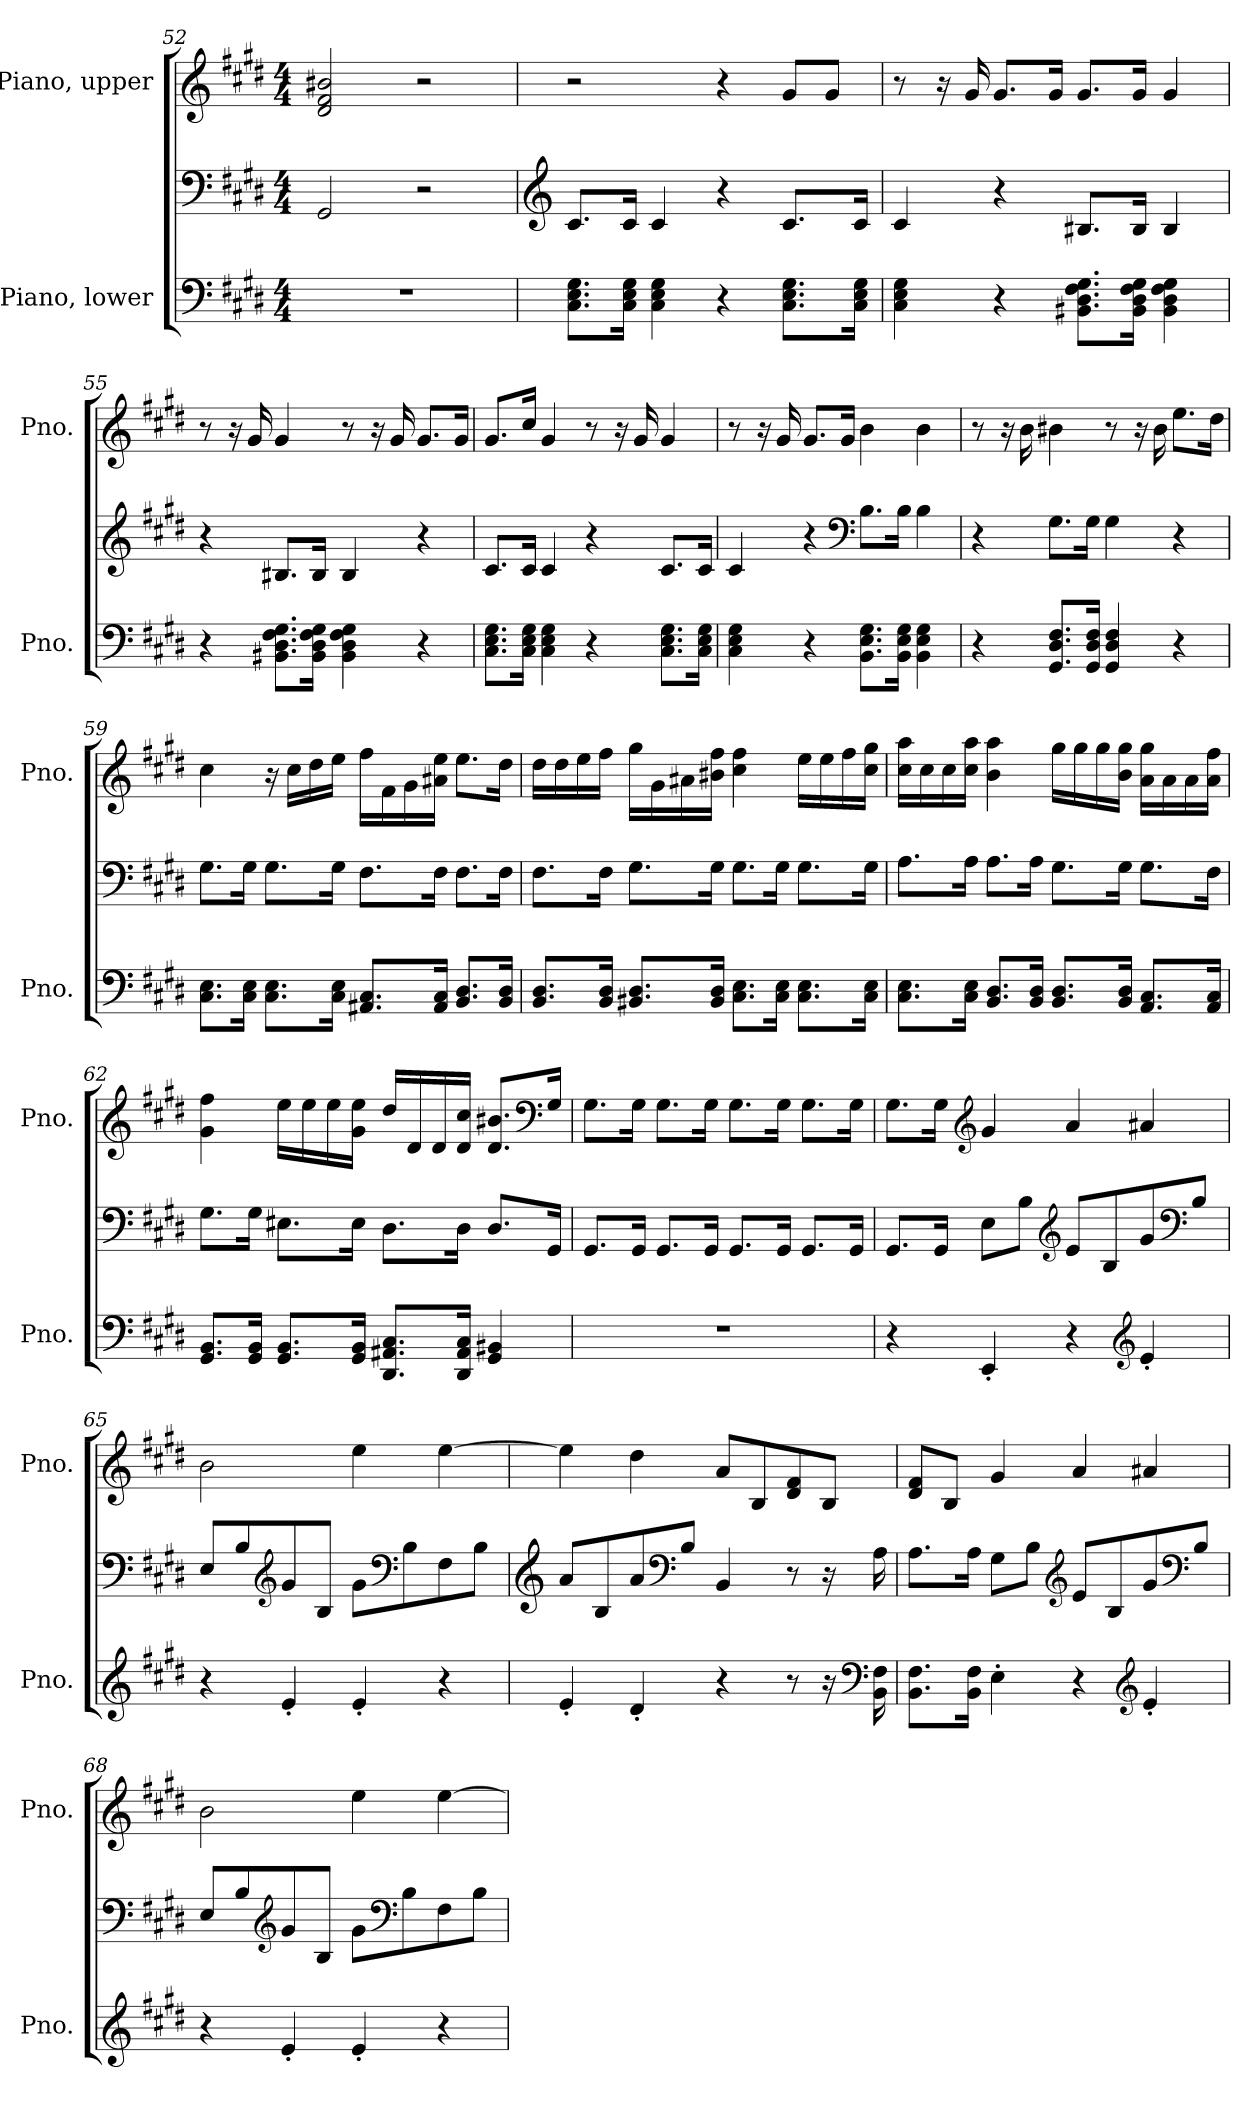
**kern	**kern	**kern
*part2	*part2	*part1
*staff3	*staff2	*staff1
*I"Piano, lower	*	*I"Piano, upper
*I'Pno.	*	*I'Pno.
*clefF4	*clefF4	*clefG2
*k[f#c#g#d#]	*k[f#c#g#d#]	*k[f#c#g#d#]
*M4/4	*M4/4	*M4/4
=52	=52	=52
1r	2GG#/	2d#/ 2f#/ 2b#X/
.	2r	2r
!!LO:LB:g=z
=53	=53	=53
*	*clefG2	*
8.C#\ 8.E\ 8.G#\L	8.c#/L	2r
16C#\ 16E\ 16G#\Jk	16c#/Jk	.
4C#\ 4E\ 4G#\	4c#/	.
4r	4r	4r
8.C#\ 8.E\ 8.G#\L	8.c#/L	8g#/L
.	.	8g#/J
16C#\ 16E\ 16G#\Jk	16c#/Jk	.
=54	=54	=54
4C#\ 4E\ 4G#\	4c#/	8r
.	.	16r
.	.	16g#/
4r	4r	8.g#/L
.	.	16g#/Jk
8.BB#X\ 8.D#\ 8.F#\ 8.G#\L	8.B#X/L	8.g#/L
16BB#\ 16D#\ 16F#\ 16G#\Jk	16B#/Jk	16g#/Jk
4BB#\ 4D#\ 4F#\ 4G#\	4B#/	4g#/
=55	=55	=55
4r	4r	8r
.	.	16r
.	.	16g#/
8.BB#X\ 8.D#\ 8.F#\ 8.G#\L	8.B#X/L	4g#/
16BB#\ 16D#\ 16F#\ 16G#\Jk	16B#/Jk	.
4BB#\ 4D#\ 4F#\ 4G#\	4B#/	8r
.	.	16r
.	.	16g#/
4r	4r	8.g#/L
.	.	16g#/Jk
!!LO:LB:g=z
=56	=56	=56
8.C#\ 8.E\ 8.G#\L	8.c#/L	8.g#/L
16C#\ 16E\ 16G#\Jk	16c#/Jk	16cc#/Jk
4C#\ 4E\ 4G#\	4c#/	4g#/
4r	4r	8r
.	.	16r
.	.	16g#/
8.C#\ 8.E\ 8.G#\L	8.c#/L	4g#/
16C#\ 16E\ 16G#\Jk	16c#/Jk	.
=57	=57	=57
4C#\ 4E\ 4G#\	4c#/	8r
.	.	16r
.	.	16g#/
4r	4r	8.g#/L
.	.	16g#/Jk
*	*clefF4	*
8.BB\ 8.E\ 8.G#\L	8.B\L	4b\
16BB\ 16E\ 16G#\Jk	16B\Jk	.
4BB\ 4E\ 4G#\	4B\	4b\
=58	=58	=58
4r	4r	8r
.	.	16r
.	.	16b\
8.GG#/ 8.D#/ 8.F#/L	8.G#\L	4b#X\
16GG#/ 16D#/ 16F#/Jk	16G#\Jk	.
4GG#/ 4D#/ 4F#/	4G#\	8r
.	.	16r
.	.	16b#\
4r	4r	8.ee\L
.	.	16dd#\Jk
!!LO:PB:g=z
=59	=59	=59
8.C#\ 8.E\L	8.G#\L	4cc#\
16C#\ 16E\Jk	16G#\Jk	.
8.C#\ 8.E\L	8.G#\L	16r
.	.	16cc#\LL
.	.	16dd#\
16C#\ 16E\Jk	16G#\Jk	16ee\JJ
8.AA#X/ 8.C#/L	8.F#\L	16ff#\LL
.	.	16f#\
.	.	16g#\
16AA#/ 16C#/Jk	16F#\Jk	16a#X\ 16ee\JJ
8.BB/ 8.D#/L	8.F#\L	8.ee\L
16BB/ 16D#/Jk	16F#\Jk	16dd#\Jk
=60	=60	=60
8.BB/ 8.D#/L	8.F#\L	16dd#\LL
.	.	16dd#\
.	.	16ee\
16BB/ 16D#/Jk	16F#\Jk	16ff#\JJ
8.BB#X/ 8.D#/L	8.G#\L	16gg#\LL
.	.	16g#\
.	.	16a#X\
16BB#/ 16D#/Jk	16G#\Jk	16b#X\ 16ff#\JJ
8.C#\ 8.E\L	8.G#\L	4cc#\ 4ff#\
16C#\ 16E\Jk	16G#\Jk	.
8.C#\ 8.E\L	8.G#\L	16ee\LL
.	.	16ee\
.	.	16ff#\
16C#\ 16E\Jk	16G#\Jk	16cc#\ 16gg#\JJ
!!LO:LB:g=z
=61	=61	=61
8.C#\ 8.E\L	8.A\L	16cc#\ 16aa\LL
.	.	16cc#\
.	.	16cc#\
16C#\ 16E\Jk	16A\Jk	16cc#\ 16aa\JJ
8.BB/ 8.D#/L	8.A\L	4b\ 4aa\
16BB/ 16D#/Jk	16A\Jk	.
8.BB/ 8.D#/L	8.G#\L	16gg#\LL
.	.	16gg#\
.	.	16gg#\
16BB/ 16D#/Jk	16G#\Jk	16b\ 16gg#\JJ
8.AA/ 8.C#/L	8.G#\L	16a\ 16gg#\LL
.	.	16a\
.	.	16a\
16AA/ 16C#/Jk	16F#\Jk	16a\ 16ff#\JJ
=62	=62	=62
8.GG#/ 8.BB/L	8.G#\L	4g#\ 4ff#\
16GG#/ 16BB/Jk	16G#\Jk	.
8.GG#/ 8.BB/L	8.E#X\L	16ee\LL
.	.	16ee\
.	.	16ee\
16GG#/ 16BB/Jk	16E#\Jk	16g#\ 16ee\JJ
8.DD#/ 8.AA#X/ 8.C#/L	8.D#\L	16dd#/LL
.	.	16d#/
.	.	16d#/
16DD#/ 16AA#/ 16C#/Jk	16D#\Jk	16d#/ 16cc#/JJ
4GG#/ 4BB#X/	8.D#/L	8.d#/ 8.b#X/L
*	*	*clefF4
.	16GG#/Jk	16G#/Jk
!!LO:LB:g=z
=63	=63	=63
1r	8.GG#/L	8.G#\L
.	16GG#/Jk	16G#\Jk
.	8.GG#/L	8.G#\L
.	16GG#/Jk	16G#\Jk
.	8.GG#/L	8.G#\L
.	16GG#/Jk	16G#\Jk
.	8.GG#/L	8.G#\L
.	16GG#/Jk	16G#\Jk
=64	=64	=64
4r	8.GG#/L	8.G#\L
.	16GG#/Jk	16G#\Jk
*	*	*clefG2
4EE'/	8E\L	4g#/
.	8B\J	.
*	*clefG2	*
4r	8e/L	4a/
.	8B/	.
*clefG2	*	*
4e'/	8g#/	4a#X/
*	*clefF4	*
.	8B/J	.
=65	=65	=65
4r	8E/L	2b\
.	8B/	.
*	*clefG2	*
4e'/	8g#/	.
.	8B/J	.
4e'/	8g#\L	4ee\
*	*clefF4	*
.	8B\	.
4r	8F#\	[4ee\
.	8B\J	.
!!LO:LB:g=z
=66	=66	=66
*	*clefG2	*
4e'/	8a/L	4ee\]
.	8B/	.
4d#'/	8a/	4dd#\
*	*clefF4	*
.	8B/J	.
4r	4BB/	8a/L
.	.	8B/
8r	8r	8d#/ 8f#/
16r	16r	8B/J
*clefF4	*	*
16BB\ 16F#\	16A\	.
=67	=67	=67
8.BB\ 8.F#\L	8.A\L	8d#/ 8f#/L
.	.	8B/J
16BB\ 16F#\Jk	16A\Jk	.
4E'\	8G#\L	4g#/
.	8B\J	.
*	*clefG2	*
4r	8e/L	4a/
.	8B/	.
*clefG2	*	*
4e'/	8g#/	4a#X/
*	*clefF4	*
.	8B/J	.
=68	=68	=68
4r	8E/L	2b\
.	8B/	.
*	*clefG2	*
4e'/	8g#/	.
.	8B/J	.
4e'/	8g#\L	4ee\
*	*clefF4	*
.	8B\	.
4r	8F#\	[4ee\
.	8B\J	.
=	=	=
*-	*-	*-
